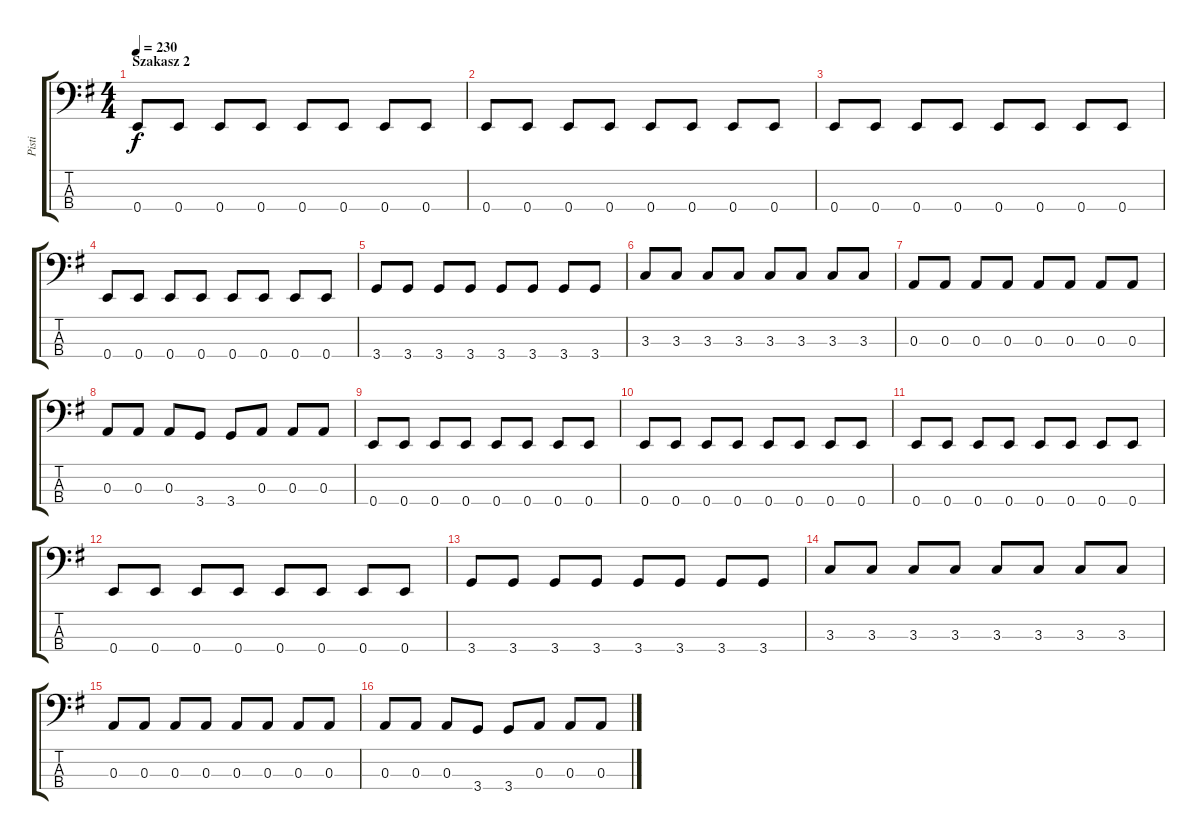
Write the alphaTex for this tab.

\track ("Pisti" "Pisti") {instrument electricbassfinger}
\staff {score tabs}
\tuning (G2 D2 A1 E1) {hide}
\ts (4 4)
\section ("" "Szakasz 2")
\tempo 230
\clef f4
\ks eminor
0.4.8{dy f} 0.4.8 0.4.8 0.4.8 0.4.8 0.4.8 0.4.8 0.4.8 |
0.4.8 0.4.8 0.4.8 0.4.8 0.4.8 0.4.8 0.4.8 0.4.8 |
0.4.8 0.4.8 0.4.8 0.4.8 0.4.8 0.4.8 0.4.8 0.4.8 |
0.4.8 0.4.8 0.4.8 0.4.8 0.4.8 0.4.8 0.4.8 0.4.8 |
3.4.8 3.4.8 3.4.8 3.4.8 3.4.8 3.4.8 3.4.8 3.4.8 |
3.3.8 3.3.8 3.3.8 3.3.8 3.3.8 3.3.8 3.3.8 3.3.8 |
0.3.8 0.3.8 0.3.8 0.3.8 0.3.8 0.3.8 0.3.8 0.3.8 |
0.3.8 0.3.8 0.3.8 3.4.8 3.4.8 0.3.8 0.3.8 0.3.8 |
0.4.8 0.4.8 0.4.8 0.4.8 0.4.8 0.4.8 0.4.8 0.4.8 |
0.4.8 0.4.8 0.4.8 0.4.8 0.4.8 0.4.8 0.4.8 0.4.8 |
0.4.8 0.4.8 0.4.8 0.4.8 0.4.8 0.4.8 0.4.8 0.4.8 |
0.4.8 0.4.8 0.4.8 0.4.8 0.4.8 0.4.8 0.4.8 0.4.8 |
3.4.8 3.4.8 3.4.8 3.4.8 3.4.8 3.4.8 3.4.8 3.4.8 |
3.3.8 3.3.8 3.3.8 3.3.8 3.3.8 3.3.8 3.3.8 3.3.8 |
0.3.8 0.3.8 0.3.8 0.3.8 0.3.8 0.3.8 0.3.8 0.3.8 |
0.3.8 0.3.8 0.3.8 3.4.8 3.4.8 0.3.8 0.3.8 0.3.8
